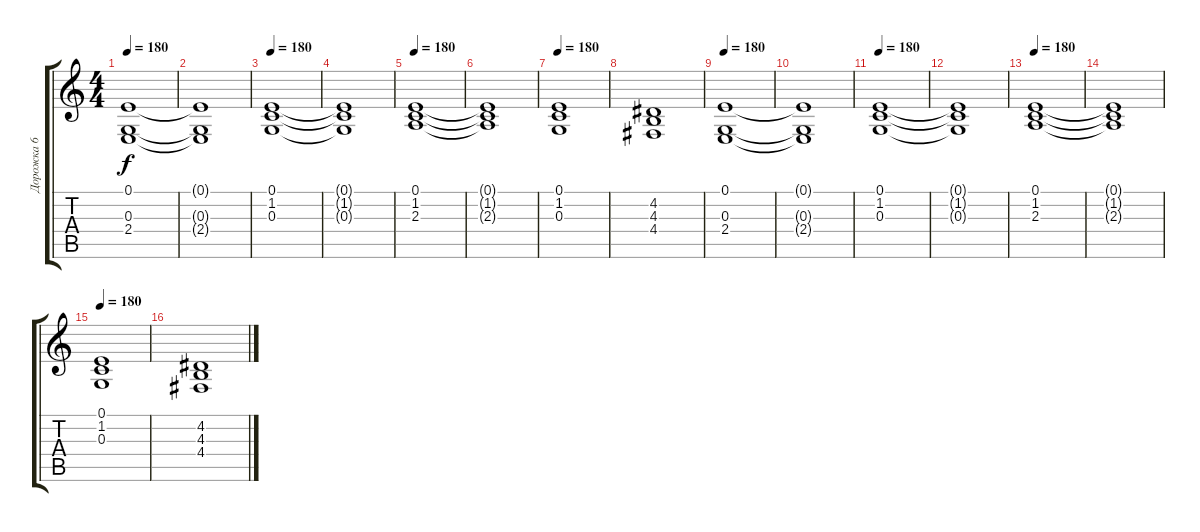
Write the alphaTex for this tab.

\track ("Дорожка 6" "Дорожка 6") {instrument stringensemble2}
\staff {score tabs}
\tuning (E4 B3 G3 D3 A2 E2) {hide}
\ts (4 4)
\tempo 180
\clef g2
\ks c
(0.1 0.3 2.4).1{dy f} |
(0.1{t} 0.3{t} 2.4{t}).1 |
\tempo 180
(0.1 1.2 0.3).1 |
(0.1{t} 1.2{t} 0.3{t}).1 |
\tempo 180
(0.1 1.2 2.3).1 |
(0.1{t} 1.2{t} 2.3{t}).1 |
\tempo 180
(0.1 1.2 0.3).1 |
(4.2 4.3 4.4).1 |
\tempo 180
(0.1 0.3 2.4).1 |
(0.1{t} 0.3{t} 2.4{t}).1 |
\tempo 180
(0.1 1.2 0.3).1 |
(0.1{t} 1.2{t} 0.3{t}).1 |
\tempo 180
(0.1 1.2 2.3).1 |
(0.1{t} 1.2{t} 2.3{t}).1 |
\tempo 180
(0.1 1.2 0.3).1 |
(4.2 4.3 4.4).1
